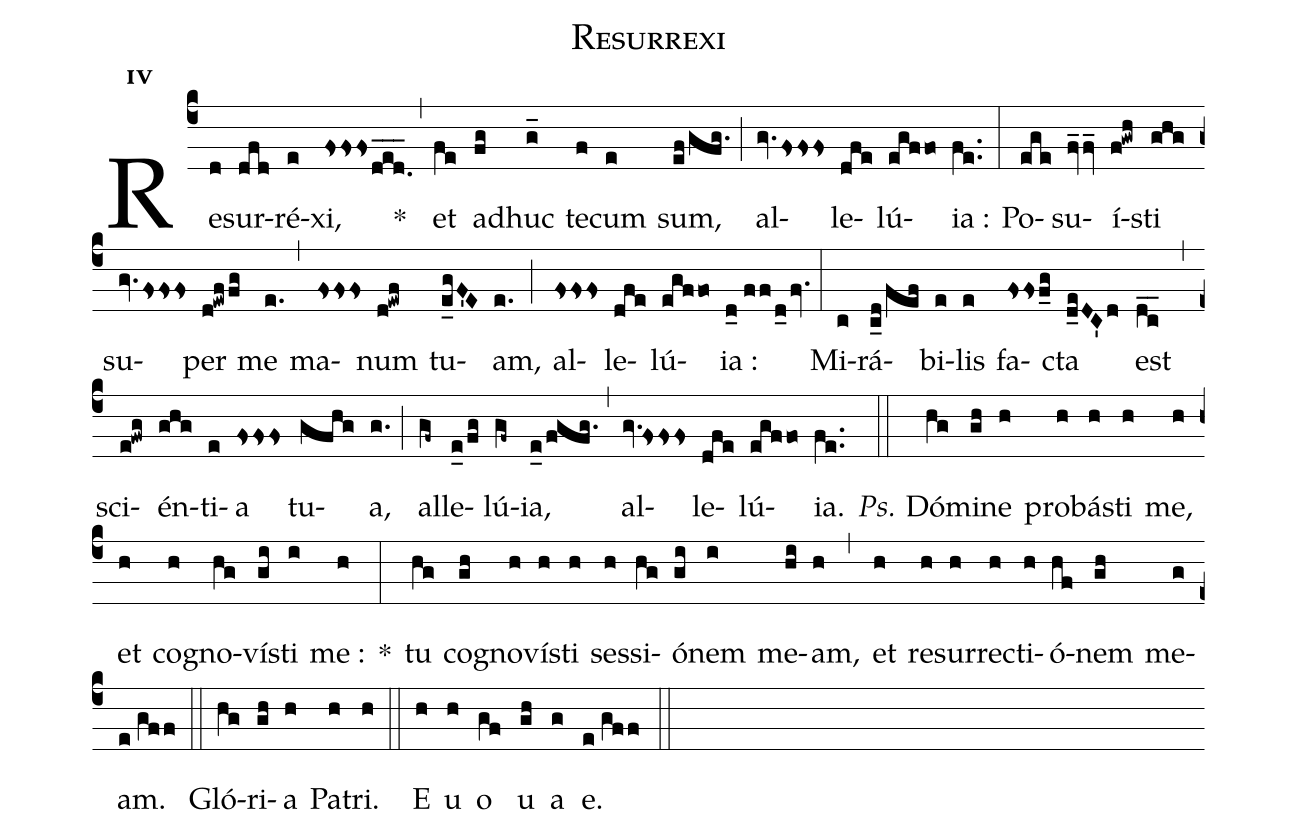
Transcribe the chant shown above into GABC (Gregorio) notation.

name:Resurrexi;
office-part:Introitus;
mode:4;
%%
annotation:IV.;
%%
(c4) Re(d)sur(dfd)ré(e)xi,(fsss/ded.___) *(,) et(fe) ad(fg)huc(g_) te(f)cum(e) sum,(ef/gfg.) (;) al(gv./fsss)le(dfe)lú(egffo){ia} :(fe..) (:) Po(ege)su(fv_fv_)í(f!gwh)sti(ghg) su(gv./fsss)per(d!ewf/fg) me(e.) (,) ma(fsss)num(d!ewf) tu(e_gF'E)am,(e.) (;) al(fsss)le(dfe)lú(egffo){ia} :(d_0//ff/d_0/fv.) (:) Mi(c)rá(c_d/fef)bi(e)lis(e) fa(fss/f_g)cta(d_eDC'd) est(dc__) (,) sci(e!fwg)én(ghg)ti(e)a(fsss) tu(gfhg)a,(g.) (;) al(gf~)le(e_0/fg)lú(gf~)ia,(e_0/fgfg.) (,) al(gv.!fsss)le(dfe)lú(egffo){ia}.(fe..) (::) <i>Ps.</i> Dó(hg)mi(gh)ne(h) pro(h)bá(h)sti(h) me,(h) et(h) co(h)gno(hg)ví(gi)sti(i) me :(h) *(:) tu(hg) co(gh)gno(h)ví(h)sti(h) ses(h)si(hg)ó(gi)nem(i) me(hi)am,(h) (,) et(h) re(h)sur(h)re(h)cti(h)ó(hf)nem(gh) me(g)am.(e//gff) (::) Gló(hg)ri(gh)a(h) Pa(h)tri.(h) (::) E(h) u(h) o(gf) u(gh) a(g) e.(e//gff) (::)
